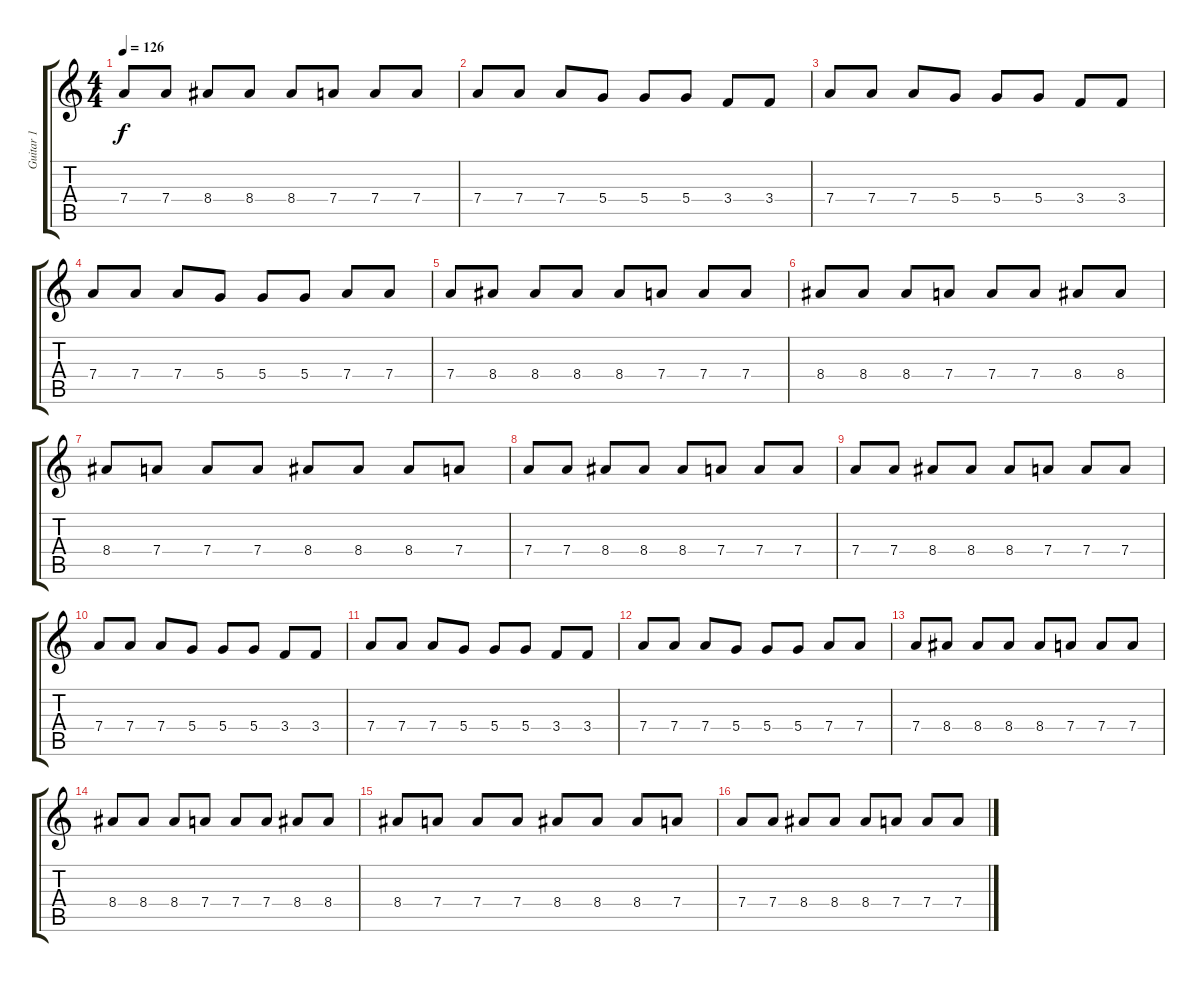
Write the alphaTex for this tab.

\track ("Guitar 1" "Guitar 1") {instrument distortionguitar}
\staff {score tabs}
\tuning (E4 B3 G3 D3 A2 D2) {hide}
\ts (4 4)
\tempo 126
\clef g2
\ks c
7.4.8{dy f} 7.4.8 8.4.8 8.4.8 8.4.8 7.4.8 7.4.8 7.4.8 |
7.4.8 7.4.8 7.4.8 5.4.8 5.4.8 5.4.8 3.4.8 3.4.8 |
7.4.8 7.4.8 7.4.8 5.4.8 5.4.8 5.4.8 3.4.8 3.4.8 |
7.4.8 7.4.8 7.4.8 5.4.8 5.4.8 5.4.8 7.4.8 7.4.8 |
7.4.8 8.4.8 8.4.8 8.4.8 8.4.8 7.4.8 7.4.8 7.4.8 |
8.4.8 8.4.8 8.4.8 7.4.8 7.4.8 7.4.8 8.4.8 8.4.8 |
8.4.8 7.4.8 7.4.8 7.4.8 8.4.8 8.4.8 8.4.8 7.4.8 |
7.4.8 7.4.8 8.4.8 8.4.8 8.4.8 7.4.8 7.4.8 7.4.8 |
7.4.8 7.4.8 8.4.8 8.4.8 8.4.8 7.4.8 7.4.8 7.4.8 |
7.4.8 7.4.8 7.4.8 5.4.8 5.4.8 5.4.8 3.4.8 3.4.8 |
7.4.8 7.4.8 7.4.8 5.4.8 5.4.8 5.4.8 3.4.8 3.4.8 |
7.4.8 7.4.8 7.4.8 5.4.8 5.4.8 5.4.8 7.4.8 7.4.8 |
7.4.8 8.4.8 8.4.8 8.4.8 8.4.8 7.4.8 7.4.8 7.4.8 |
8.4.8 8.4.8 8.4.8 7.4.8 7.4.8 7.4.8 8.4.8 8.4.8 |
8.4.8 7.4.8 7.4.8 7.4.8 8.4.8 8.4.8 8.4.8 7.4.8 |
7.4.8 7.4.8 8.4.8 8.4.8 8.4.8 7.4.8 7.4.8 7.4.8
